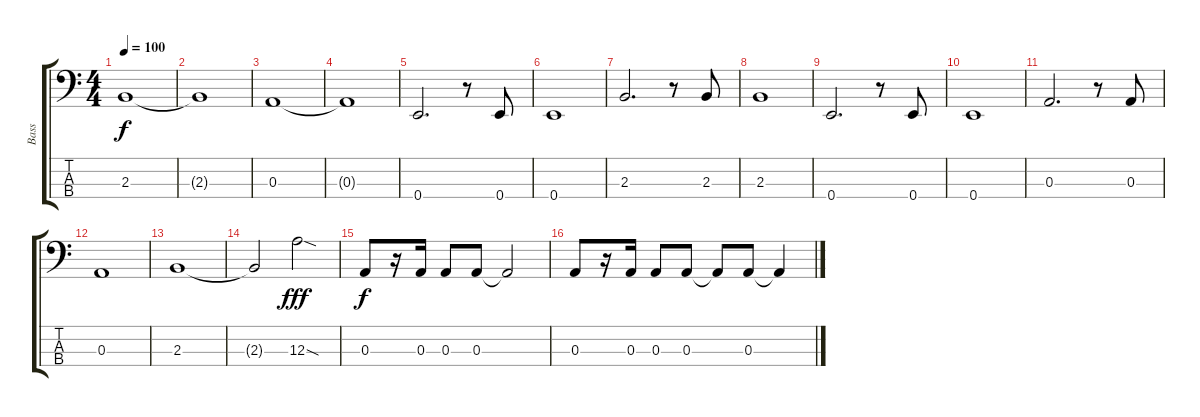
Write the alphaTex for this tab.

\track ("Bass" "Bass") {instrument electricbassfinger}
\staff {score tabs}
\tuning (G2 D2 A1 E1) {hide}
\ts (4 4)
\tempo 100
\clef f4
\ks c
2.3.1{dy f} |
2.3{t}.1 |
0.3.1 |
0.3{t}.1 |
0.4.2{d} r.8 0.4.8 |
0.4.1 |
2.3.2{d} r.8 2.3.8 |
2.3.1 |
0.4.2{d} r.8 0.4.8 |
0.4.1 |
0.3.2{d} r.8 0.3.8 |
0.3.1 |
2.3.1 |
2.3{t}.2 12.3{sod}.2{dy fff} |
0.3.8{dy f} r.16 0.3.16 0.3.8 0.3.8 0.3{t}.2 |
0.3.8 r.16 0.3.16 0.3.8 0.3.8 0.3{t}.8 0.3.8 0.3{t}.4
